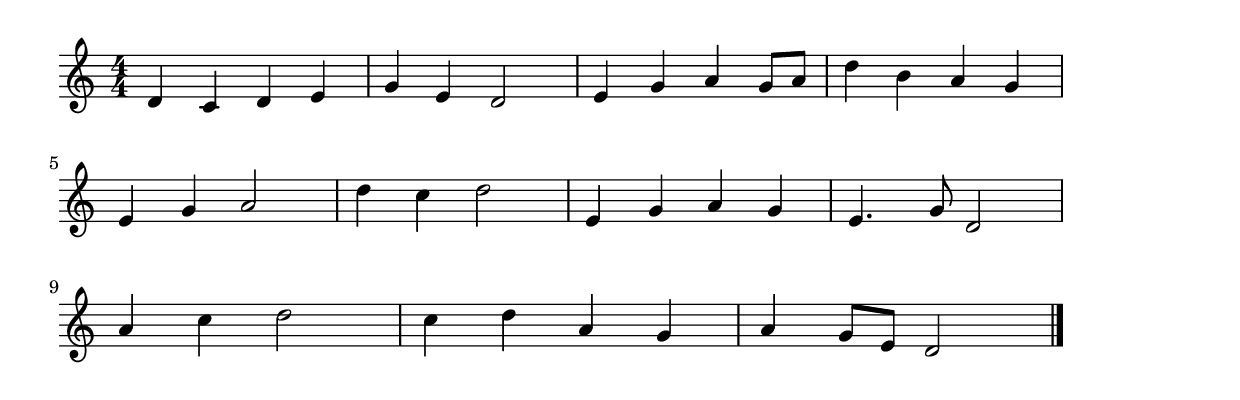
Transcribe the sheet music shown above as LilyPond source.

\version "2.18.2"

% 君が代(きみがよはちよにやちよに)

\score {

\layout {
line-width = #170
indent = 0\mm
}

\relative c' {
\time 4/4
\key c \major
\numericTimeSignature
d4 c d e |
g e d2 |
e4 g a g8 a |
d4 b a g |
\break
e g a2 |
d4 c d2 |
e,4 g a g |
e4. g8 d2 |
\break
a'4 c d2 |
c4 d a g |
a g8 e d2 |
\bar "|."
}
\midi {}
}